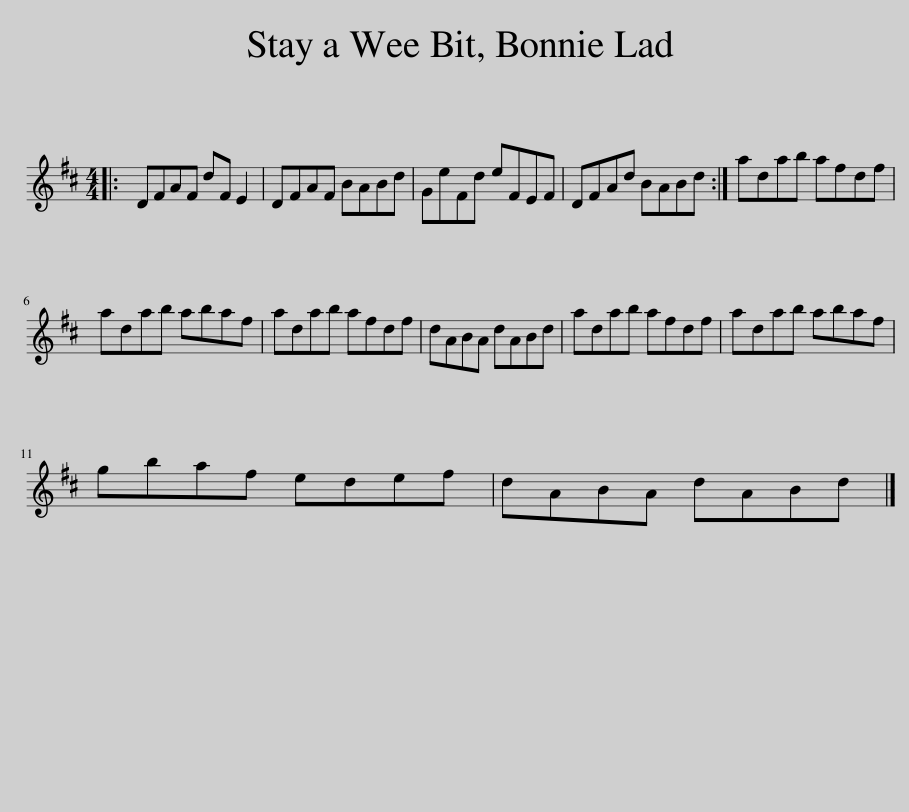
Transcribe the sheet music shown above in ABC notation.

X:1
L:1/8
M:4/4
I:linebreak $
K:D
V:1 treble
V:1
|: DFAF dF E2 | DFAF BABd | GeFd eFEF | DFAd BABd :| adab afdf |$ %5
 adab abaf | adab afdf | dABA dABd | adab afdf | adab abaf |$ %10
 gbaf edef | dABA dABd |] %12
